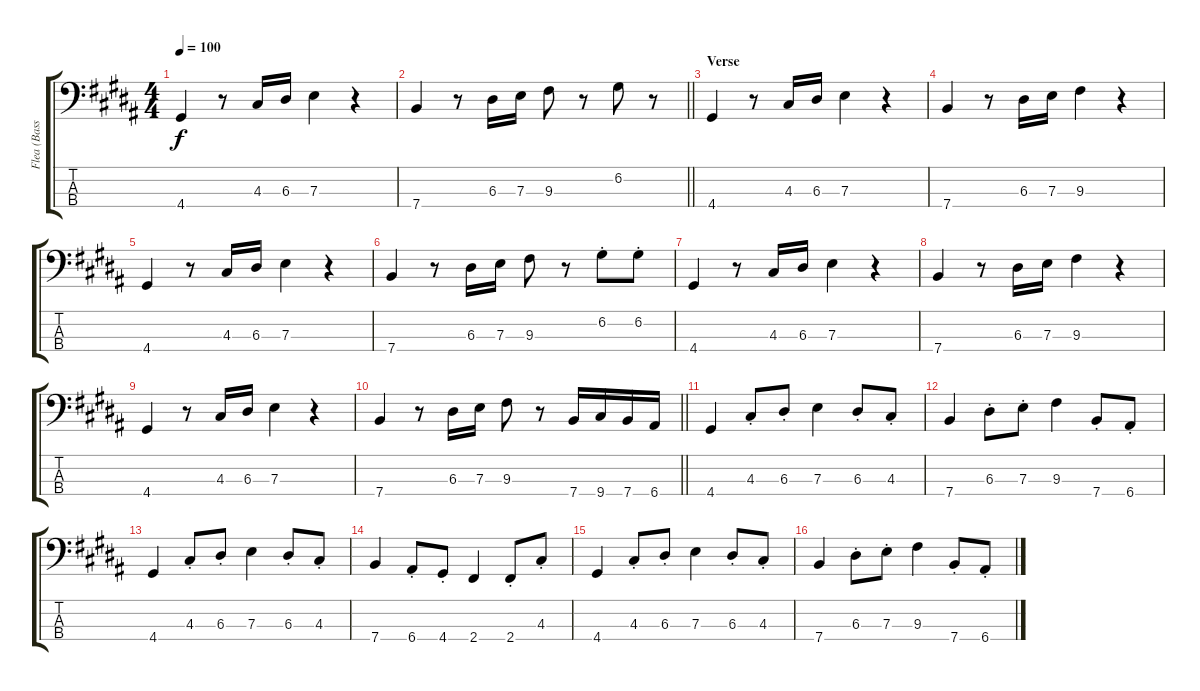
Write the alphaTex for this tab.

\track ("Flea (Bass)" "Flea (Bass") {instrument electricbassfinger bank 255}
\staff {score tabs}
\tuning (G2 D2 A1 E1) {hide}
\ts (4 4)
\tempo 100
\clef f4
\ks b
4.4.4{dy f} r.8 4.3.16 6.3.16 7.3.4 r.4 |
\barLineRight lightlight
7.4.4 r.8 6.3.16 7.3.16 9.3.8 r.8 6.2.8 r.8 |
\section ("" "Verse")
4.4.4 r.8 4.3.16 6.3.16 7.3.4 r.4 |
7.4.4 r.8 6.3.16 7.3.16 9.3.4 r.4 |
4.4.4 r.8 4.3.16 6.3.16 7.3.4 r.4 |
7.4.4 r.8 6.3.16 7.3.16 9.3.8 r.8 6.2{st}.8 6.2{st}.8 |
4.4.4 r.8 4.3.16 6.3.16 7.3.4 r.4 |
7.4.4 r.8 6.3.16 7.3.16 9.3.4 r.4 |
4.4.4 r.8 4.3.16 6.3.16 7.3.4 r.4 |
\barLineRight lightlight
7.4.4 r.8 6.3.16 7.3.16 9.3.8 r.8 7.4.16 9.4.16 7.4.16 6.4.16 |
4.4.4 4.3{st}.8 6.3{st}.8 7.3.4 6.3{st}.8 4.3{st}.8 |
7.4.4 6.3{st}.8 7.3{st}.8 9.3.4 7.4{st}.8 6.4{st}.8 |
4.4.4 4.3{st}.8 6.3{st}.8 7.3.4 6.3{st}.8 4.3{st}.8 |
7.4.4 6.4{st}.8 4.4{st}.8 2.4.4 2.4{st}.8 4.3{st}.8 |
4.4.4 4.3{st}.8 6.3{st}.8 7.3.4 6.3{st}.8 4.3{st}.8 |
7.4.4 6.3{st}.8 7.3{st}.8 9.3.4 7.4{st}.8 6.4{st}.8
